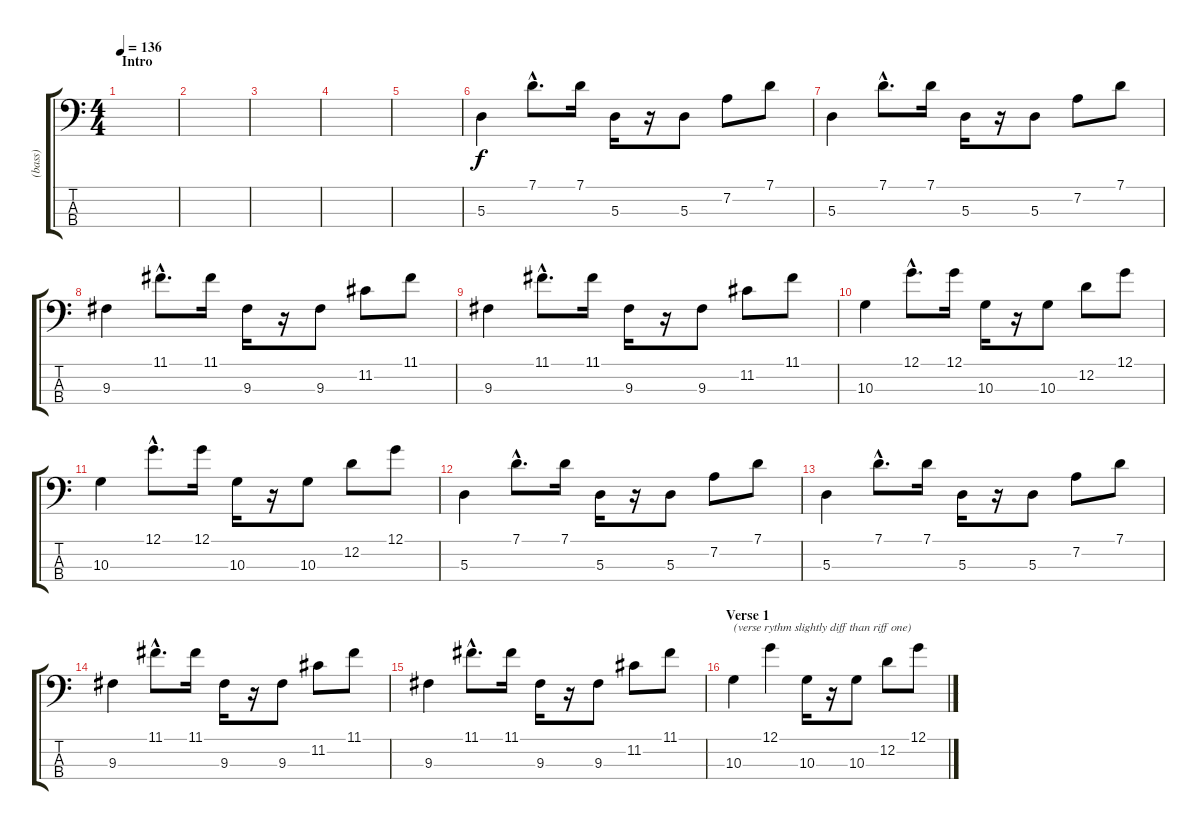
\track ("(bass)" "(bass)") {instrument electricbasspick}
\staff {score tabs}
\tuning (G2 D2 A1 D1) {hide}
\ts (4 4)
\section ("" "Intro")
\tempo 136
\clef f4
\ks c
|
|
|
|
|
5.3.4 7.1{hac}.8{d} 7.1.16 5.3.16 r.16 5.3.8 7.2.8 7.1.8 |
5.3.4 7.1{hac}.8{d} 7.1.16 5.3.16 r.16 5.3.8 7.2.8 7.1.8 |
9.3.4 11.1{hac}.8{d} 11.1.16 9.3.16 r.16 9.3.8 11.2.8 11.1.8 |
9.3.4 11.1{hac}.8{d} 11.1.16 9.3.16 r.16 9.3.8 11.2.8 11.1.8 |
10.3.4 12.1{hac}.8{d} 12.1.16 10.3.16 r.16 10.3.8 12.2.8 12.1.8 |
10.3.4 12.1{hac}.8{d} 12.1.16 10.3.16 r.16 10.3.8 12.2.8 12.1.8 |
5.3.4 7.1{hac}.8{d} 7.1.16 5.3.16 r.16 5.3.8 7.2.8 7.1.8 |
5.3.4 7.1{hac}.8{d} 7.1.16 5.3.16 r.16 5.3.8 7.2.8 7.1.8 |
9.3.4 11.1{hac}.8{d} 11.1.16 9.3.16 r.16 9.3.8 11.2.8 11.1.8 |
9.3.4 11.1{hac}.8{d} 11.1.16 9.3.16 r.16 9.3.8 11.2.8 11.1.8 |
\section ("" "Verse 1")
10.3.4{txt "(verse rythm slightly diff than riff one)"} 12.1.4 10.3.16 r.16 10.3.8 12.2.8 12.1.8
